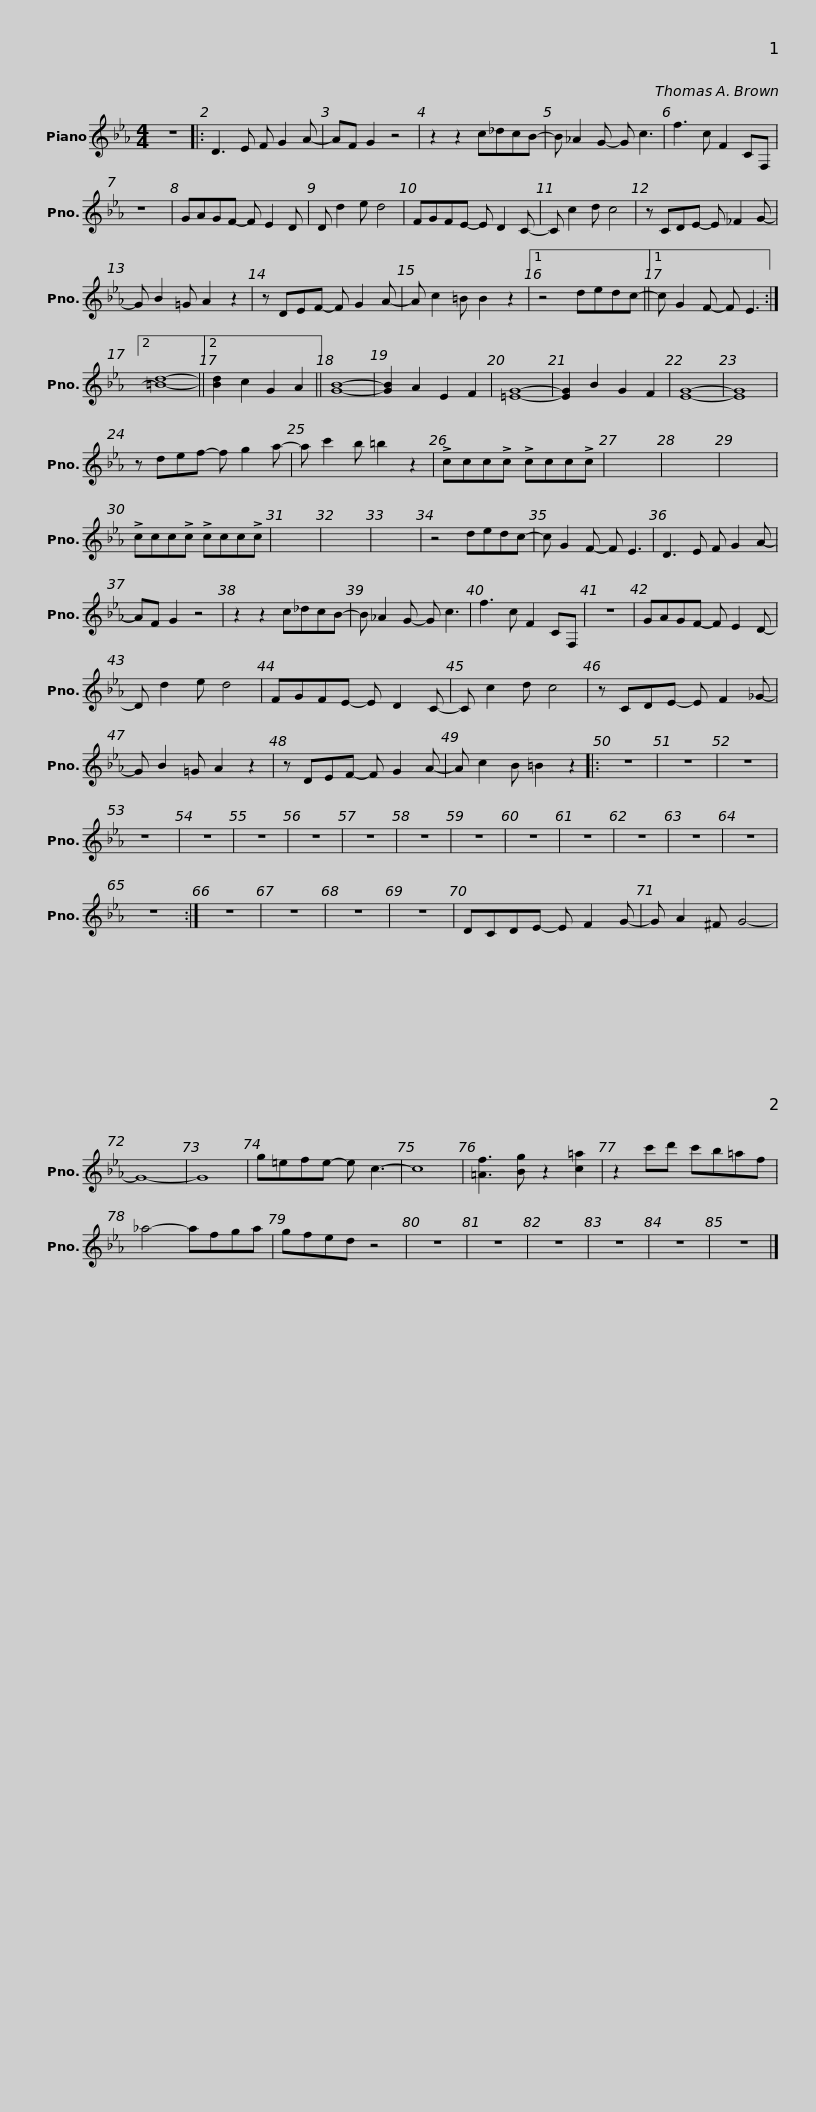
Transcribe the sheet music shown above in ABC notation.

X:1
L:1/8
M:4/4
I:linebreak $
K:Eb
V:1 treble
V:1
 z8 |: D3 E F G2 A- | AF G2 z4 |$ z2 z2 c_dcB- | B _A2 G- G c3 | %5
 f3 c F2 CF, | z8 |$ GAGF- F E2 D | D d2 e d4 | FGFE- E D2 C- | %10
 C c2 d c4 | z CDE- E _F2 G- | G B2 =G A2 z2 |$ z DEF- F G2 A- | A c2 =B B2 z2 |1 %15
 z4 dedc- ||1 c G2 F- F E3 :|2$ [=Bd]8- ||2 [Bd]2 c2 G2 A2 ||$ [GB]8- | %20
 [GB]2 A2 E2 F2 | [=EG]8- | [EG]2 B2 G2 F2 | [EG]8- | [EG]8 | %25
 z def- f g2 a- | a c'2 b =b2 z2 | !>!ccc!>!c !>!ccc!>!c | x8 | x8 |$ %30
 x8 | !>!ccc!>!c !>!ccc!>!c | x8 | x8 | x8 | %35
 z4 dedc- | c G2 F- F E3 | D3 E F G2 A- | AF G2 z4 |$ z2 z2 c_dcB- | %40
 B _A2 G- G c3 | f3 c F2 CF, | z8 | GAGF- F E2 D- | D d2 e d4 |$ %45
 FGFE- E D2 C- | C c2 d c4 | z CDE- E F2 _G- | G B2 =G A2 z2 |$ z DEF- F G2 A- | %50
 A c2 B =B2 z2 |: z8 | z8 |$ z8 | z8 | %55
 z8 | z8 |$ z8 | z8 | z8 | %60
 z8 | z8 | z8 | z8 | z8 | %65
 z8 | z8 :| z8 | z8 | z8 | %70
 z8 | DCDE- E F2 G- |$ G A2 ^F G4- | G8- | G8 | %75
 g=efe- e c3- | c8 | [=Af]3 [Bg] z2 [c=a]2 | z2 c'd' c'b=af | _a4- afga |$ %80
 gfed z4 | z8 | z8 | z8 | z8 | %85
 z8 | z8 |] %87
